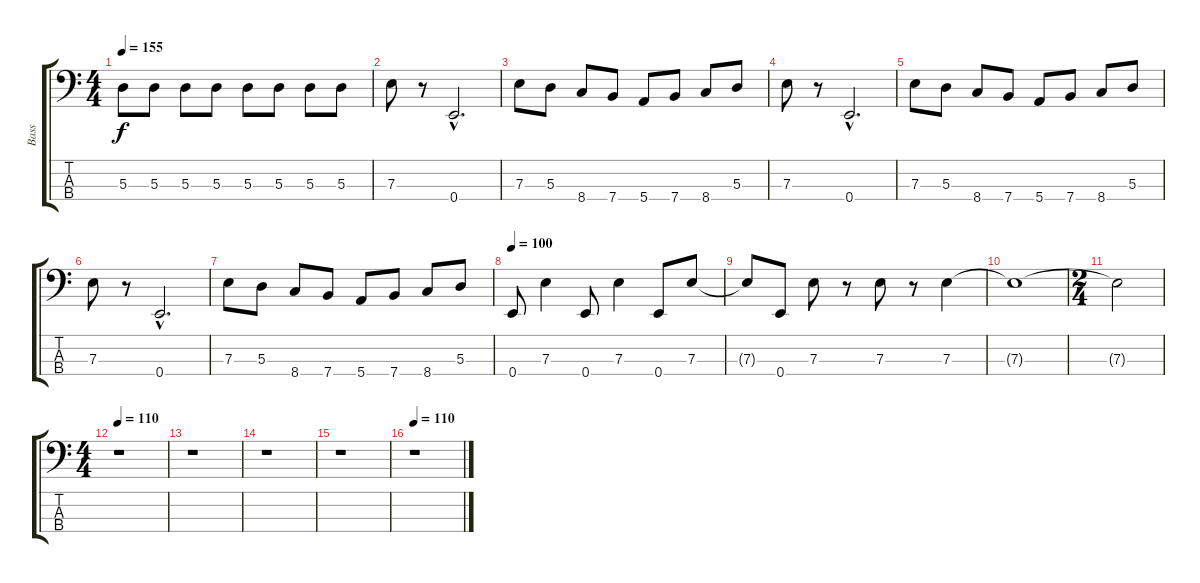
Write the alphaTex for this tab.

\track ("Bass" "Bass") {instrument electricbassfinger}
\staff {score tabs}
\tuning (G2 D2 A1 E1) {hide}
\ts (4 4)
\tempo 155
\clef f4
\ks c
5.3.8{dy f} 5.3.8 5.3.8 5.3.8 5.3.8 5.3.8 5.3.8 5.3.8 |
7.3.8 r.8 0.4{hac}.2{d} |
7.3.8 5.3.8 8.4.8 7.4.8 5.4.8 7.4.8 8.4.8 5.3.8 |
7.3.8 r.8 0.4{hac}.2{d} |
7.3.8 5.3.8 8.4.8 7.4.8 5.4.8 7.4.8 8.4.8 5.3.8 |
7.3.8 r.8 0.4{hac}.2{d} |
7.3.8 5.3.8 8.4.8 7.4.8 5.4.8 7.4.8 8.4.8 5.3.8 |
\tempo 100
0.4.8 7.3.4 0.4.8 7.3.4 0.4.8 7.3.8 |
7.3{t}.8 0.4.8 7.3.8 r.8 7.3.8 r.8 7.3.4 |
7.3{t}.1 |
\ts (2 4)
7.3{t}.2 |
\ts (4 4)
\tempo 110
r.1 |
r.1 |
r.1 |
r.1 |
\tempo 110
r.1
